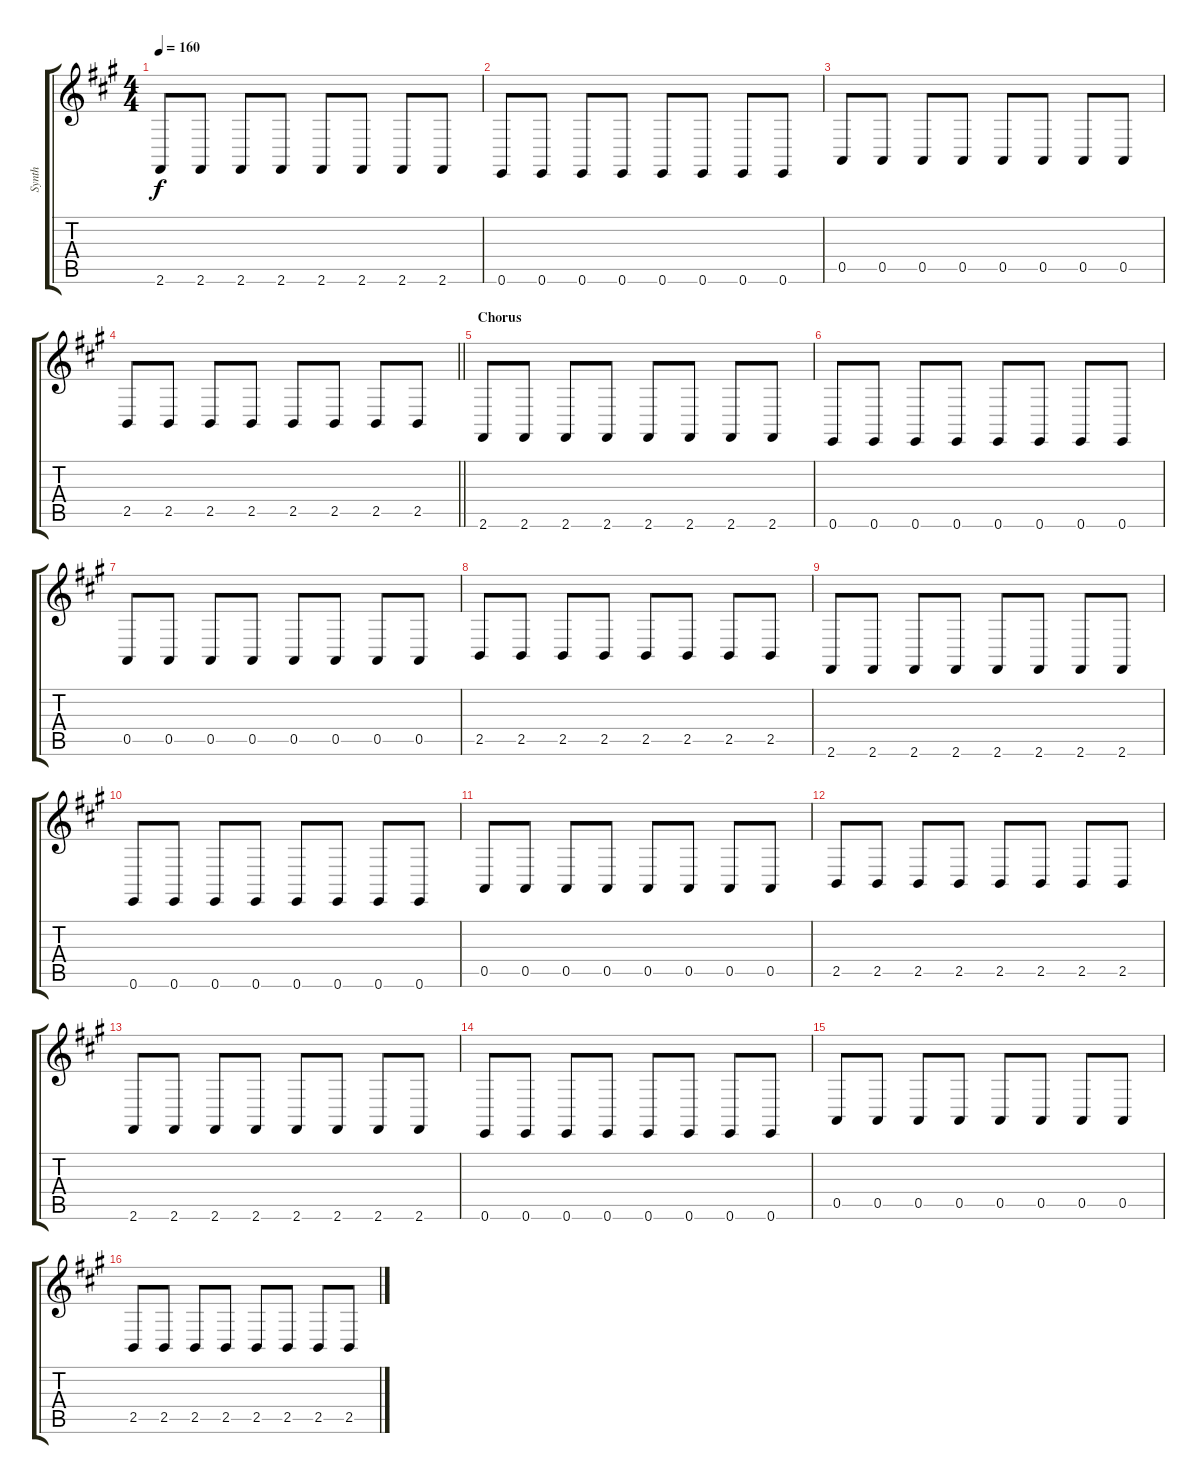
\track ("Synth" "Synth") {instrument lead2sawtooth}
\staff {score tabs}
\tuning (E4 B3 G3 D3 A2 E2) {hide}
\ts (4 4)
\tempo 160
\clef g2
\ks a
2.6.8{dy f} 2.6.8 2.6.8 2.6.8 2.6.8 2.6.8 2.6.8 2.6.8 |
0.6.8 0.6.8 0.6.8 0.6.8 0.6.8 0.6.8 0.6.8 0.6.8 |
0.5.8 0.5.8 0.5.8 0.5.8 0.5.8 0.5.8 0.5.8 0.5.8 |
\barLineRight lightlight
2.5.8 2.5.8 2.5.8 2.5.8 2.5.8 2.5.8 2.5.8 2.5.8 |
\section ("" "Chorus")
2.6.8 2.6.8 2.6.8 2.6.8 2.6.8 2.6.8 2.6.8 2.6.8 |
0.6.8 0.6.8 0.6.8 0.6.8 0.6.8 0.6.8 0.6.8 0.6.8 |
0.5.8 0.5.8 0.5.8 0.5.8 0.5.8 0.5.8 0.5.8 0.5.8 |
2.5.8 2.5.8 2.5.8 2.5.8 2.5.8 2.5.8 2.5.8 2.5.8 |
2.6.8 2.6.8 2.6.8 2.6.8 2.6.8 2.6.8 2.6.8 2.6.8 |
0.6.8 0.6.8 0.6.8 0.6.8 0.6.8 0.6.8 0.6.8 0.6.8 |
0.5.8 0.5.8 0.5.8 0.5.8 0.5.8 0.5.8 0.5.8 0.5.8 |
2.5.8 2.5.8 2.5.8 2.5.8 2.5.8 2.5.8 2.5.8 2.5.8 |
2.6.8 2.6.8 2.6.8 2.6.8 2.6.8 2.6.8 2.6.8 2.6.8 |
0.6.8 0.6.8 0.6.8 0.6.8 0.6.8 0.6.8 0.6.8 0.6.8 |
0.5.8 0.5.8 0.5.8 0.5.8 0.5.8 0.5.8 0.5.8 0.5.8 |
2.5.8 2.5.8 2.5.8 2.5.8 2.5.8 2.5.8 2.5.8 2.5.8
